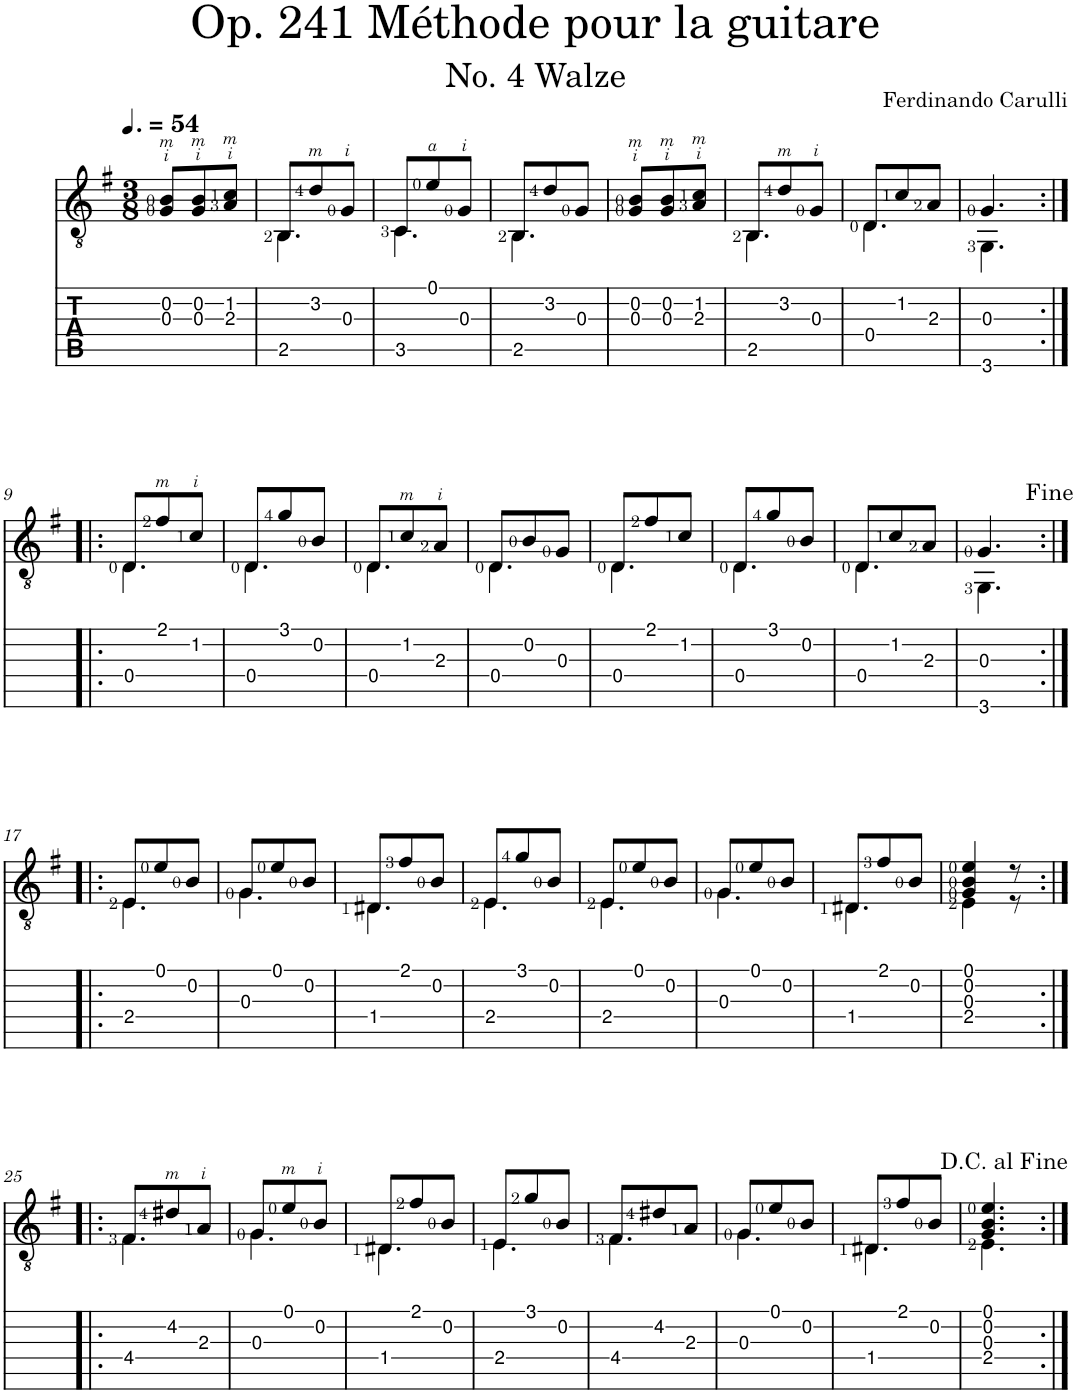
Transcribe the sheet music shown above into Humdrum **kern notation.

**kern	**kern
*part1	*part1
*staff2	*staff1
*I"Classical Guitar	*
*stria6	*
*	*clefGv2
*k[f#]	*k[f#]
*G:	*G:
*M3/8	*M3/8
*MM81	*MM81
=1	=1
8G\ 8B\L	8G/ 8B/L
8G\ 8B\	8G/ 8B/
8A\ 8c\J	8A/ 8c/J
=2	=2
*^	*^
8BBL	4.BB	8BB/L	4.BB\
8d	.	8d/	.
8GJ	.	8G/J	.
=3	=3	=3	=3
8CL	4.C	8C/L	4.C\
8e	.	8e/	.
8GJ	.	8G/J	.
=4	=4	=4	=4
8BBL	4.BB	8BB/L	4.BB\
8d	.	8d/	.
8GJ	.	8G/J	.
*v	*v	*	*
*	*v	*v
=5	=5
8G\ 8B\L	8G/ 8B/L
8G\ 8B\	8G/ 8B/
8A\ 8c\J	8A/ 8c/J
=6	=6
*^	*^
8BBL	4.BB	8BB/L	4.BB\
8d	.	8d/	.
8GJ	.	8G/J	.
=7	=7	=7	=7
8DL	4.D	8D/L	4.D\
8c	.	8c/	.
8AJ	.	8A/J	.
=8	=8	=8	=8
4.G	4.GG	4.G/	4.GG\
!!LO:LB:g=z	!!
=9:|!|:	=9:|!|:	=9:|!|:	=9:|!|:
8DL	4.D	8D/L	4.D\
8f#	.	8f#/	.
8cJ	.	8c/J	.
=10	=10	=10	=10
8DL	4.D	8D/L	4.D\
8g	.	8g/	.
8BJ	.	8B/J	.
=11	=11	=11	=11
8DL	4.D	8D/L	4.D\
8c	.	8c/	.
8AJ	.	8A/J	.
=12	=12	=12	=12
8DL	4.D	8D/L	4.D\
8B	.	8B/	.
8GJ	.	8G/J	.
=13	=13	=13	=13
8DL	4.D	8D/L	4.D\
8f#	.	8f#/	.
8cJ	.	8c/J	.
=14	=14	=14	=14
8DL	4.D	8D/L	4.D\
8g	.	8g/	.
8BJ	.	8B/J	.
=15	=15	=15	=15
8DL	4.D	8D/L	4.D\
8c	.	8c/	.
8AJ	.	8A/J	.
=16	=16	=16	=16
4.G	4.GG	4.G/	4.GG\
!!LO:LB:g=z	!!
=17:|!|:	=17:|!|:	=17:|!|:	=17:|!|:
*k[f#]	*	*k[f#]	*
*e:	*	*e:	*
8EL	4.E	8E/L	4.E\
8e	.	8e/	.
8BJ	.	8B/J	.
=18	=18	=18	=18
8GL	4.G	8G/L	4.G\
8e	.	8e/	.
8BJ	.	8B/J	.
=19	=19	=19	=19
8D#XL	4.D#	8D#X/L	4.D#\
8f#	.	8f#/	.
8BJ	.	8B/J	.
=20	=20	=20	=20
8EL	4.E	8E/L	4.E\
8g	.	8g/	.
8BJ	.	8B/J	.
=21	=21	=21	=21
8EL	4.E	8E/L	4.E\
8e	.	8e/	.
8BJ	.	8B/J	.
=22	=22	=22	=22
8GL	4.G	8G/L	4.G\
8e	.	8e/	.
8BJ	.	8B/J	.
=23	=23	=23	=23
8D#XL	4.D#	8D#X/L	4.D#\
8f#	.	8f#/	.
8BJ	.	8B/J	.
=24	=24	=24	=24
4G 4B 4e	4E	4G/ 4B/ 4e/	4E\
8r	8r	8r	8r
!!LO:LB:g=z	!!
=25:|!|:	=25:|!|:	=25:|!|:	=25:|!|:
8F#L	4.F#	8F#/L	4.F#\
8d#X	.	8d#X/	.
8AJ	.	8A/J	.
=26	=26	=26	=26
8GL	4.G	8G/L	4.G\
8e	.	8e/	.
8BJ	.	8B/J	.
=27	=27	=27	=27
8D#XL	4.D#	8D#X/L	4.D#\
8f#	.	8f#/	.
8BJ	.	8B/J	.
=28	=28	=28	=28
8EL	4.E	8E/L	4.E\
8g	.	8g/	.
8BJ	.	8B/J	.
=29	=29	=29	=29
8F#L	4.F#	8F#/L	4.F#\
8d#X	.	8d#X/	.
8AJ	.	8A/J	.
=30	=30	=30	=30
8GL	4.G	8G/L	4.G\
8e	.	8e/	.
8BJ	.	8B/J	.
=31	=31	=31	=31
8D#XL	4.D#	8D#X/L	4.D#\
8f#	.	8f#/	.
8BJ	.	8B/J	.
=32	=32	=32	=32
4.G 4.B 4.e	4.E	4.G/ 4.B/ 4.e/	4.E\
*v	*v	*	*
*	*v	*v
=:|!	=:|!
*-	*-
